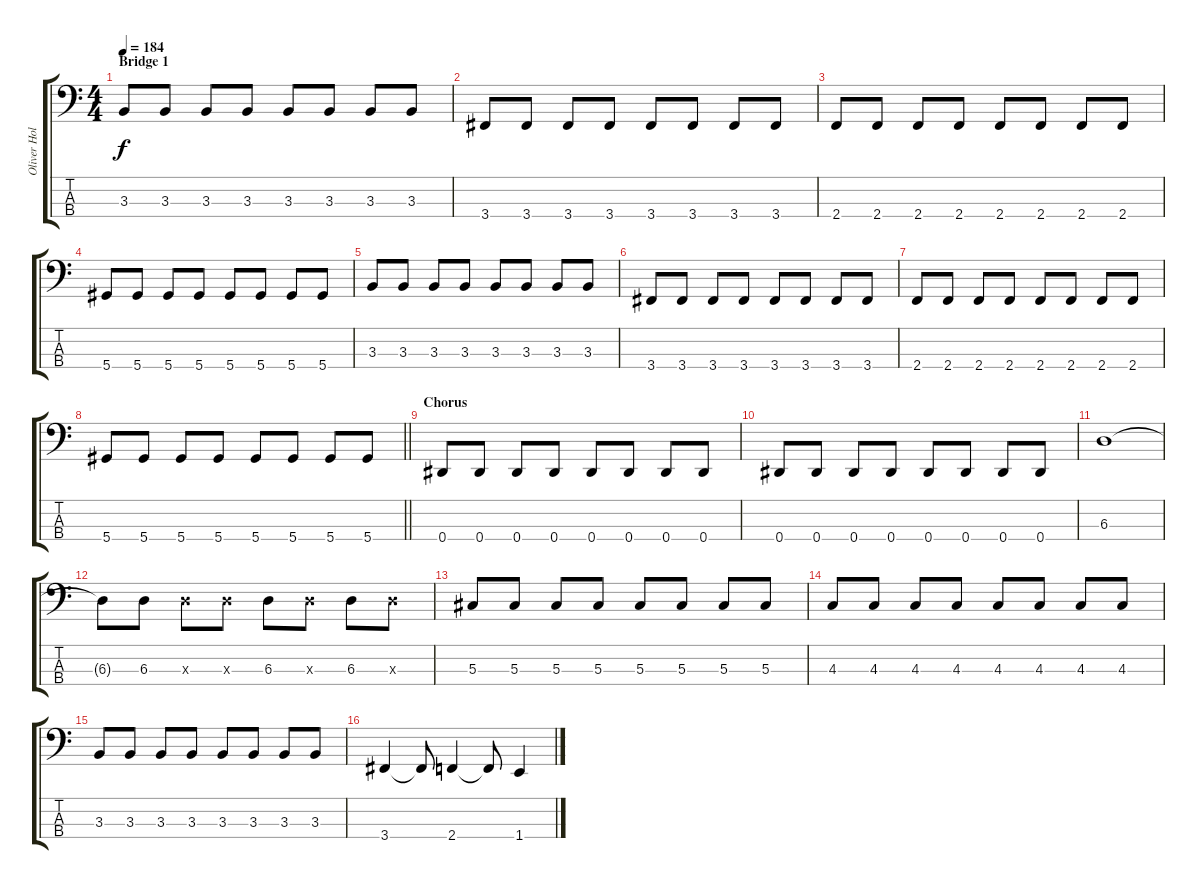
\track ("Oliver Holzwarth" "Oliver Hol") {instrument electricbasspick}
\staff {score tabs}
\tuning (Gb2 Db2 Ab1 Eb1) {hide}
\ts (4 4)
\section ("" "Bridge 1")
\tempo 184
\clef f4
\ks c
3.3.8{dy f} 3.3.8 3.3.8 3.3.8 3.3.8 3.3.8 3.3.8 3.3.8 |
3.4.8 3.4.8 3.4.8 3.4.8 3.4.8 3.4.8 3.4.8 3.4.8 |
2.4.8 2.4.8 2.4.8 2.4.8 2.4.8 2.4.8 2.4.8 2.4.8 |
5.4.8 5.4.8 5.4.8 5.4.8 5.4.8 5.4.8 5.4.8 5.4.8 |
3.3.8 3.3.8 3.3.8 3.3.8 3.3.8 3.3.8 3.3.8 3.3.8 |
3.4.8 3.4.8 3.4.8 3.4.8 3.4.8 3.4.8 3.4.8 3.4.8 |
2.4.8 2.4.8 2.4.8 2.4.8 2.4.8 2.4.8 2.4.8 2.4.8 |
\barLineRight lightlight
5.4.8 5.4.8 5.4.8 5.4.8 5.4.8 5.4.8 5.4.8 5.4.8 |
\section ("" "Chorus")
0.4.8 0.4.8 0.4.8 0.4.8 0.4.8 0.4.8 0.4.8 0.4.8 |
0.4.8 0.4.8 0.4.8 0.4.8 0.4.8 0.4.8 0.4.8 0.4.8 |
6.3.1 |
6.3{t}.8 6.3.8 6.3{x}.8 6.3{x}.8 6.3.8 6.3{x}.8 6.3.8 6.3{x}.8 |
5.3.8 5.3.8 5.3.8 5.3.8 5.3.8 5.3.8 5.3.8 5.3.8 |
4.3.8 4.3.8 4.3.8 4.3.8 4.3.8 4.3.8 4.3.8 4.3.8 |
3.3.8 3.3.8 3.3.8 3.3.8 3.3.8 3.3.8 3.3.8 3.3.8 |
3.4.4 3.4{t}.8 2.4.4 2.4{t}.8 1.4.4
